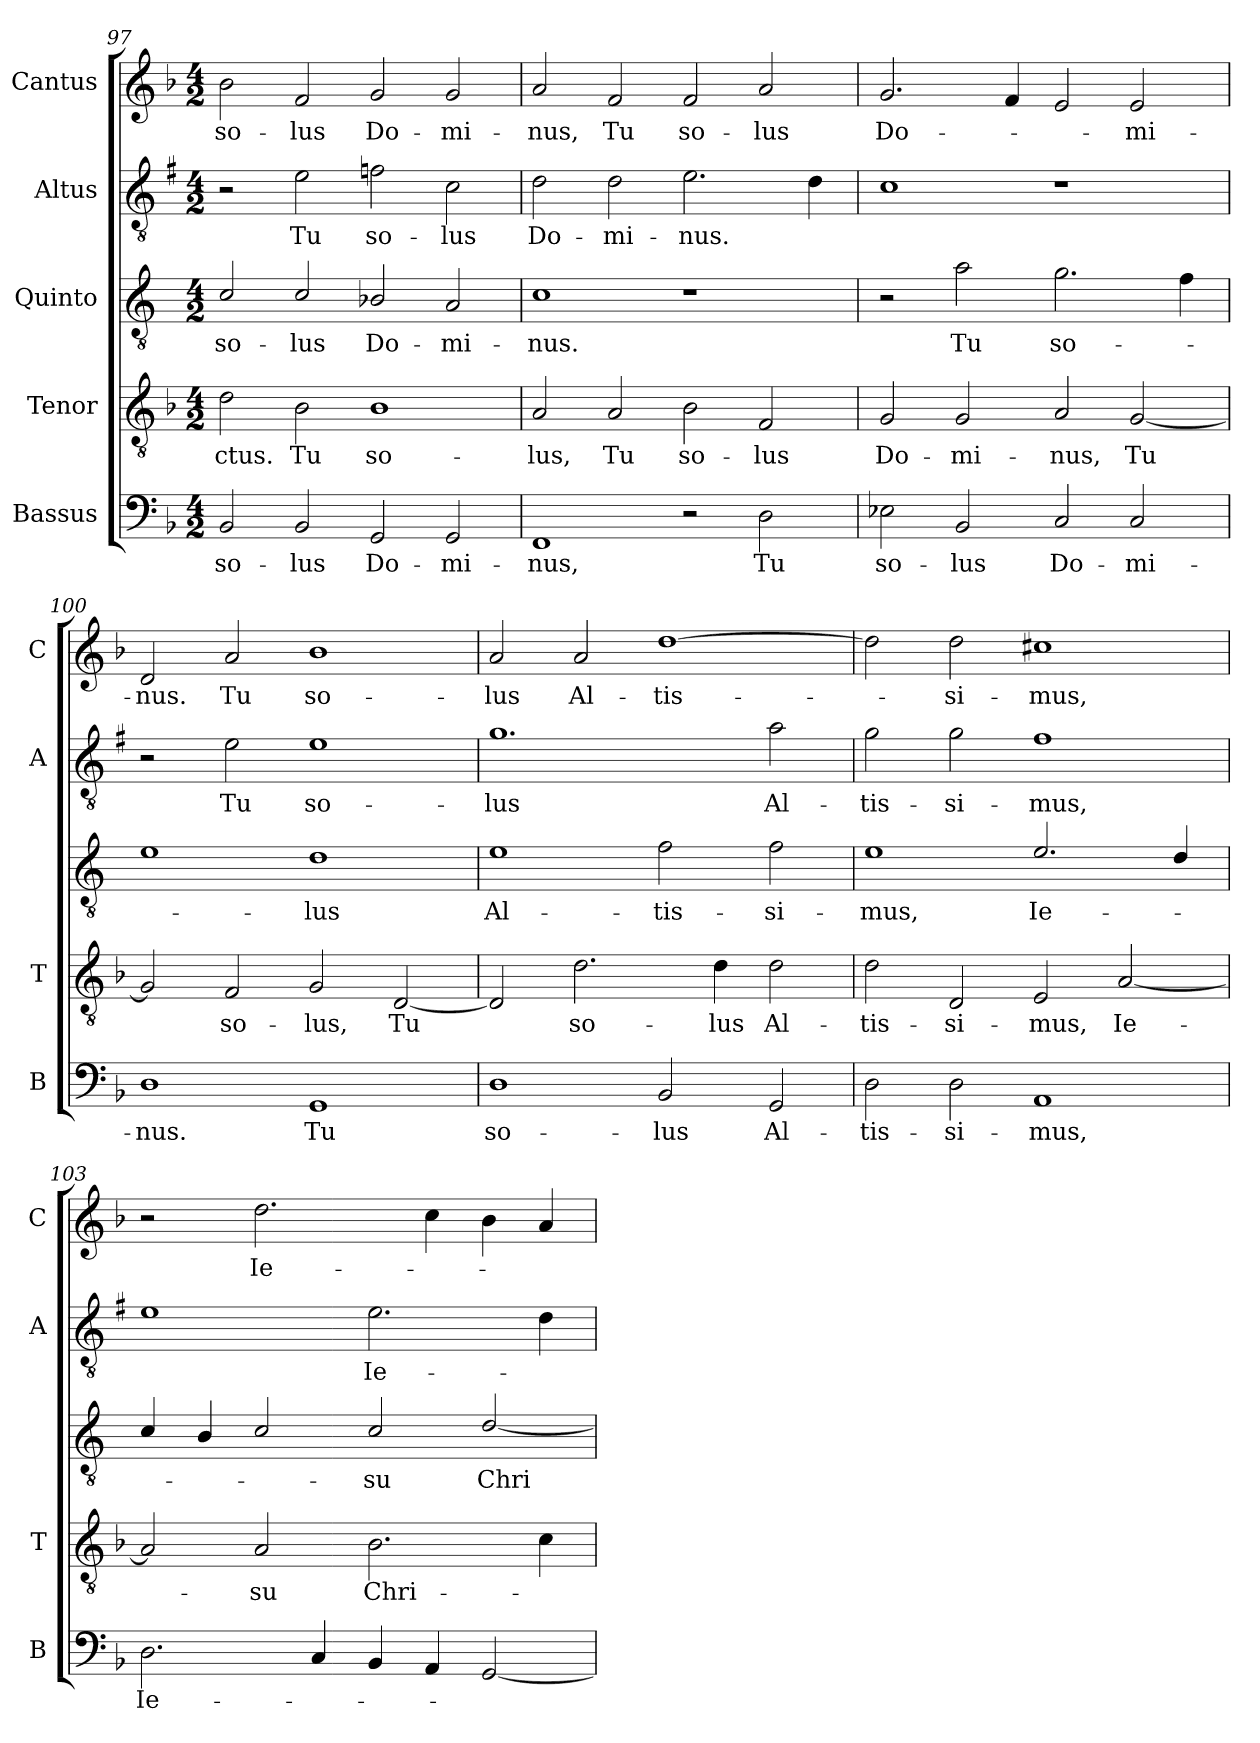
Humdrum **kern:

**kern	**text	**kern	**text	**kern	**text	**kern	**text	**kern	**text
*part5	*part5	*part4	*part4	*part3	*part3	*part2	*part2	*part1	*part1
*staff5	*staff5	*staff4	*staff4	*staff3	*staff3	*staff2	*staff2	*staff1	*staff1
*I"Bassus	*	*I"Tenor	*	*I"Quinto	*	*I"Altus	*	*I"Cantus	*
*I'B	*	*I'T	*	*	*	*I'A	*	*I'C	*
*clefF4	*	*clefGv2	*	*clefGv2	*	*clefGv2	*	*clefG2	*
*	*	*	*	*ITrd4c7	*	*ITrd1c2	*	*	*
*k[b-]	*	*k[b-]	*	*k[b-]	*	*k[b-]	*	*k[b-]	*
*F:	*	*F:	*	*F:	*	*F:	*	*F:	*
*M4/2	*	*M4/2	*	*M4/2	*	*M4/2	*	*M4/2	*
=97	=97	=97	=97	=97	=97	=97	=97	=97	=97
!	!LO:LY:b	!	!LO:LY:b	!	!LO:LY:b	!	!	!	!LO:LY:b
2BB-/	so-	2d\	-ctus.	2F/	so-	2r	.	2b-\	so-
!	!LO:LY:b	!	!LO:LY:b	!	!LO:LY:b	!	!LO:LY:b	!	!LO:LY:b
2BB-/	-lus	2B-\	Tu	2F/	-lus	2d\	Tu	2f/	-lus
!	!LO:LY:b	!	!LO:LY:b	!	!LO:LY:b	!	!LO:LY:b	!	!LO:LY:b
2GG/	Do-	1B-	so-	2E-X/	Do-	2e-X\	so-	2g/	Do-
!	!LO:LY:b	!	!	!	!LO:LY:b	!	!LO:LY:b	!	!LO:LY:b
2GG/	-mi-	.	.	2D/	-mi-	2B-\	-lus	2g/	-mi-
=98	=98	=98	=98	=98	=98	=98	=98	=98	=98
!	!LO:LY:b	!	!LO:LY:b	!	!LO:LY:b	!	!LO:LY:b	!	!LO:LY:b
1FF	-nus,	2A/	-lus,	1F	-nus.	2c\	Do-	2a/	-nus,
!	!	!	!LO:LY:b	!	!	!	!LO:LY:b	!	!LO:LY:b
.	.	2A/	Tu	.	.	2c\	-mi-	2f/	Tu
!	!	!	!LO:LY:b	!	!	!	!LO:LY:b	!	!LO:LY:b
2r	.	2B-\	so-	1r	.	2.d\	-nus.	2f/	so-
!	!LO:LY:b	!	!LO:LY:b	!	!	!	!	!	!LO:LY:b
2D\	Tu	2F/	-lus	.	.	.	.	2a/	-lus
.	.	.	.	.	.	4c\	.	.	.
=99	=99	=99	=99	=99	=99	=99	=99	=99	=99
!	!LO:LY:b	!	!LO:LY:b	!	!	!	!	!	!LO:LY:b
2E-X\	so-	2G/	Do-	2r	.	1B-	.	2.g/	Do-
!	!LO:LY:b	!	!LO:LY:b	!	!LO:LY:b	!	!	!	!
2BB-/	-lus	2G/	-mi-	2d\	Tu	.	.	.	.
.	.	.	.	.	.	.	.	4f/	.
!	!LO:LY:b	!	!LO:LY:b	!	!LO:LY:b	!	!	!	!
2C/	Do-	2A/	-nus,	2.c\	so-	1r	.	2e/	.
!	!LO:LY:b	!	!LO:LY:b	!	!	!	!	!	!LO:LY:b
2C/	-mi-	[2G/	Tu	.	.	.	.	2e/	-mi-
.	.	.	.	4B-\	.	.	.	.	.
=100	=100	=100	=100	=100	=100	=100	=100	=100	=100
!	!LO:LY:b	!	!	!	!	!	!	!	!LO:LY:b
1D	-nus.	2G/]	.	1A	.	2r	.	2d/	-nus.
!	!	!	!LO:LY:b	!	!	!	!LO:LY:b	!	!LO:LY:b
.	.	2F/	so-	.	.	2d\	Tu	2a/	Tu
!	!LO:LY:b	!	!LO:LY:b	!	!LO:LY:b	!	!LO:LY:b	!	!LO:LY:b
1GG	Tu	2G/	-lus,	1G	-lus	1d	so-	1b-	so-
!	!	!	!LO:LY:b	!	!	!	!	!	!
.	.	[2D/	Tu	.	.	.	.	.	.
!!LO:LB:g=z
=101	=101	=101	=101	=101	=101	=101	=101	=101	=101
!	!LO:LY:b	!	!	!	!LO:LY:b	!	!LO:LY:b	!	!LO:LY:b
1D	so-	2D/]	.	1A	Al-	1.f	-lus	2a/	-lus
!	!	!	!LO:LY:b	!	!	!	!	!	!LO:LY:b
.	.	2.d\	so-	.	.	.	.	2a/	Al-
!	!LO:LY:b	!	!	!	!LO:LY:b	!	!	!	!LO:LY:b
2BB-/	-lus	.	.	2B-\	-tis-	.	.	[1dd	-tis-
!	!	!	!LO:LY:b	!	!	!	!	!	!
.	.	4d\	-lus	.	.	.	.	.	.
!	!LO:LY:b	!	!LO:LY:b	!	!LO:LY:b	!	!LO:LY:b	!	!
2GG/	Al-	2d\	Al-	2B-\	-si-	2g\	Al-	.	.
=102	=102	=102	=102	=102	=102	=102	=102	=102	=102
!	!LO:LY:b	!	!LO:LY:b	!	!LO:LY:b	!	!LO:LY:b	!	!
2D\	-tis-	2d\	-tis-	1A	-mus,	2f\	-tis-	2dd\]	.
!	!LO:LY:b	!	!LO:LY:b	!	!	!	!LO:LY:b	!	!LO:LY:b
2D\	-si-	2D/	-si-	.	.	2f\	-si-	2dd\	-si-
!	!LO:LY:b	!	!LO:LY:b	!	!LO:LY:b	!	!LO:LY:b	!	!LO:LY:b
1AA	-mus,	2E/	-mus,	2.A/	Ie-	1e	-mus,	1cc#X	-mus,
!	!	!	!LO:LY:b	!	!	!	!	!	!
.	.	[2A/	Ie-	.	.	.	.	.	.
.	.	.	.	4G/	.	.	.	.	.
=103	=103	=103	=103	=103	=103	=103	=103	=103	=103
!	!LO:LY:b	!	!	!	!	!	!	!	!
2.D\	Ie-	2A/]	.	4F/	.	1d	.	2r	.
.	.	.	.	4E/	.	.	.	.	.
!	!	!	!LO:LY:b	!	!	!	!	!	!LO:LY:b
.	.	2A/	-su	2F/	.	.	.	2.dd\	Ie-
4C/	.	.	.	.	.	.	.	.	.
!	!	!	!LO:LY:b	!	!LO:LY:b	!	!LO:LY:b	!	!
4BB-/	.	2.B-\	Chri-	2F/	-su	2.d\	Ie-	.	.
4AA/	.	.	.	.	.	.	.	4cc\	.
!	!	!	!	!	!LO:LY:b	!	!	!	!
[2GG/	.	.	.	[2G/	Chri-	.	.	4b-\	.
.	.	4c\	.	.	.	4c\	.	4a/	.
=	=	=	=	=	=	=	=	=	=
*-	*-	*-	*-	*-	*-	*-	*-	*-	*-
